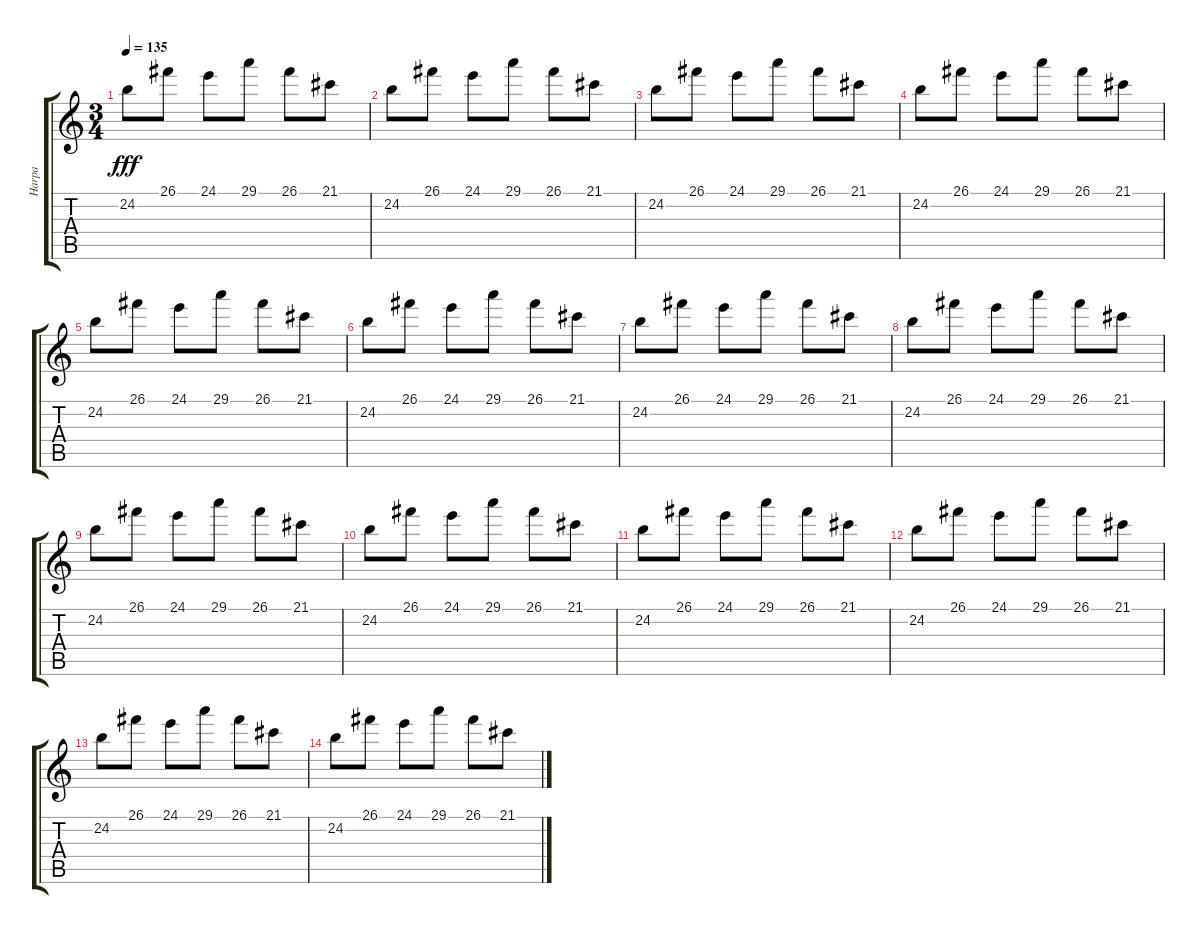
\track ("Harpa" "Harpa") {instrument fx8scifi}
\staff {score tabs}
\tuning (E4 B3 G3 D3 A2 E2) {hide}
\ts (3 4)
\tempo 135
\clef g2
\ks c
24.2.8{dy fff} 26.1.8 24.1.8 29.1.8 26.1.8 21.1.8 |
24.2.8 26.1.8 24.1.8 29.1.8 26.1.8 21.1.8 |
24.2.8 26.1.8 24.1.8 29.1.8 26.1.8 21.1.8 |
24.2.8 26.1.8 24.1.8 29.1.8 26.1.8 21.1.8 |
24.2.8 26.1.8 24.1.8 29.1.8 26.1.8 21.1.8 |
24.2.8 26.1.8 24.1.8 29.1.8 26.1.8 21.1.8 |
24.2.8 26.1.8 24.1.8 29.1.8 26.1.8 21.1.8{volume 11} |
24.2.8 26.1.8 24.1.8{volume 10} 29.1.8 26.1.8 21.1.8 |
24.2.8{volume 9} 26.1.8 24.1.8 29.1.8 26.1.8{volume 8} 21.1.8 |
24.2.8 26.1.8 24.1.8{volume 7} 29.1.8 26.1.8 21.1.8 |
24.2.8{volume 6} 26.1.8 24.1.8 29.1.8 26.1.8{volume 5} 21.1.8 |
24.2.8 26.1.8{volume 4} 24.1.8 29.1.8 26.1.8 21.1.8 |
24.2.8{volume 3} 26.1.8 24.1.8 29.1.8{volume 2} 26.1.8 21.1.8 |
24.2.8 26.1.8{volume 1} 24.1.8 29.1.8 26.1.8 21.1.8{volume 0}
